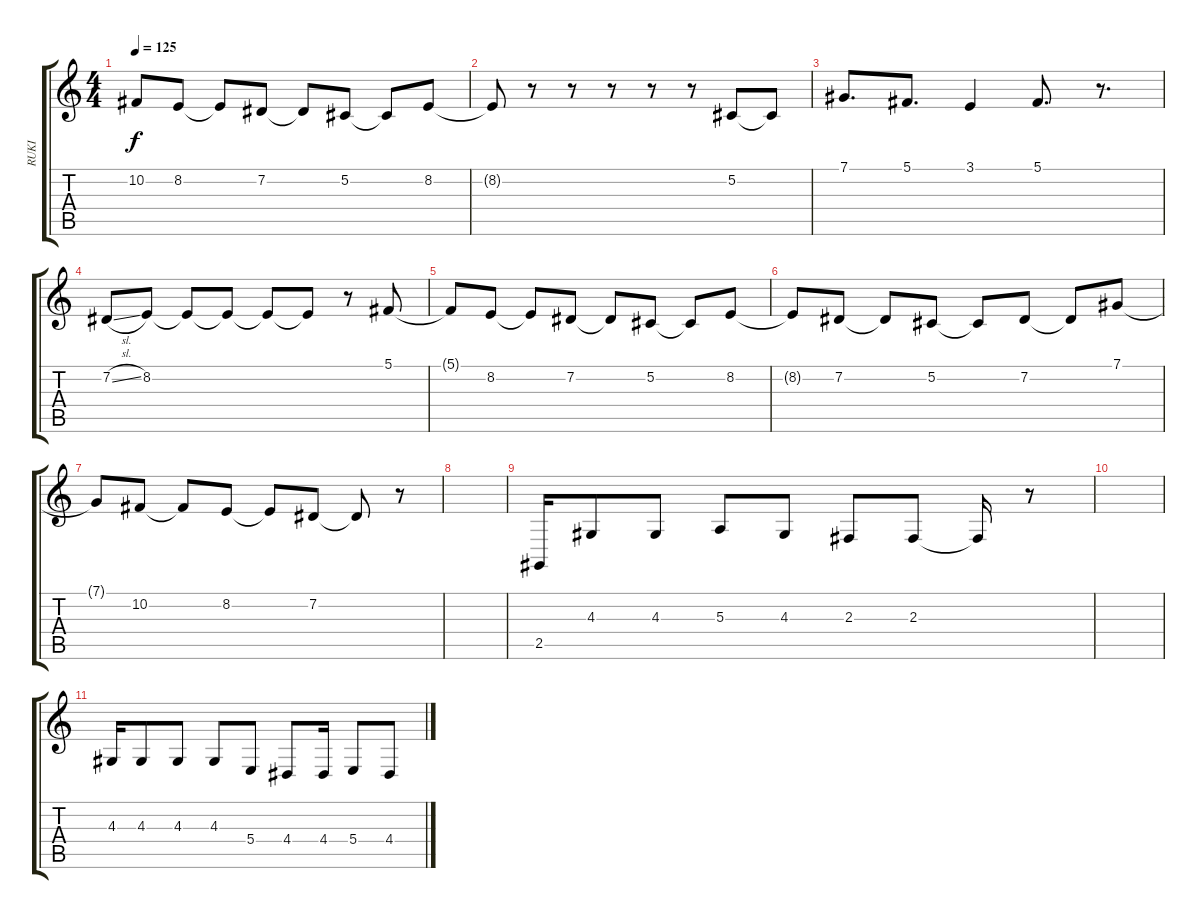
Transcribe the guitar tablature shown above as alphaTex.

\track ("RUKI" "RUKI") {instrument trumpet}
\staff {score tabs}
\tuning (Db4 Ab3 E3 B2 Gb2 B1) {hide}
\ts (4 4)
\tempo 125
\clef g2
\ks c
10.2{t}.8{dy f} 8.2.8 8.2{t}.8 7.2.8 7.2{t}.8 5.2.8 5.2{t}.8 8.2.8 |
8.2{t}.8 r.8 r.8 r.8 r.8 r.8 5.2.8 5.2{t}.8 |
7.1.8{d} 5.1.8{d} 3.1.4 5.1.8{d} r.8{d} |
7.2{sl}.8 8.2.8 8.2{t}.8 8.2{t}.8 8.2{t}.8 8.2{t}.8 r.8 5.1.8 |
5.1{t}.8 8.2.8 8.2{t}.8 7.2.8 7.2{t}.8 5.2.8 5.2{t}.8 8.2.8 |
8.2{t}.8 7.2.8 7.2{t}.8 5.2.8 5.2{t}.8 7.2.8 7.2{t}.8 7.1.8 |
7.1{t}.8 10.2.8 10.2{t}.8 8.2.8 8.2{t}.8 7.2.8 7.2{t}.8 r.8 |
|
2.5.16 4.3.8 4.3.8 5.3.8 4.3.8 2.3.8 2.3.8 2.3{t}.16 r.8 |
|
4.3.16 4.3.8 4.3.8 4.3.8 5.4.8 4.4.8 4.4.16 5.4.8 4.4.8
